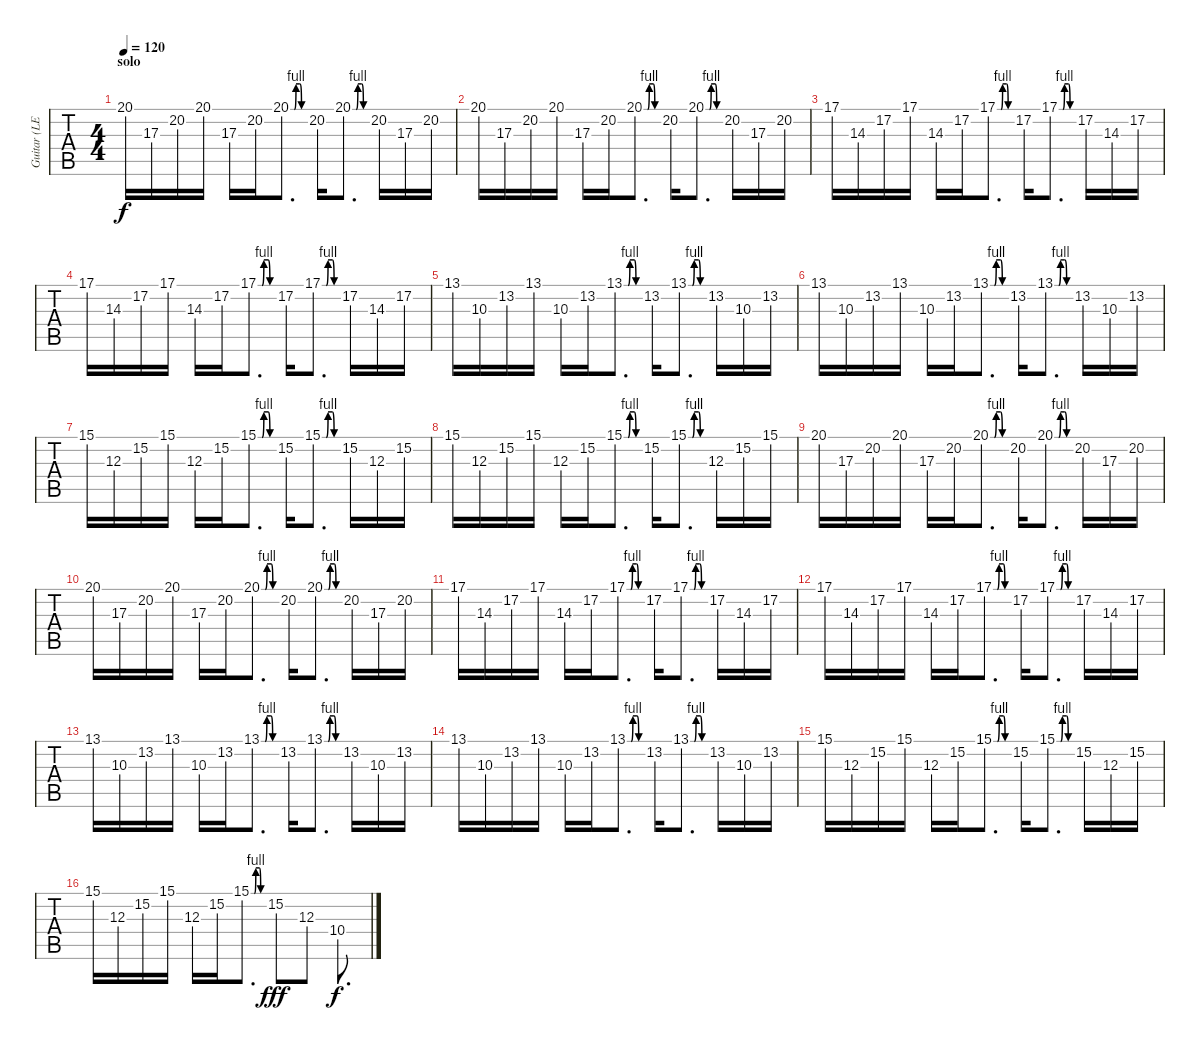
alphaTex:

\track ("Guitar (LEAD)" "Guitar (LE") {instrument distortionguitar}
\staff {tabs}
\tuning (E4 B3 G3 D3 A2 D2) {hide}
\ts (4 4)
\section ("" "solo")
\tempo 120
\clef g2
\ks c
20.1.16{dy f} 17.3.16 20.2.16 20.1.16 17.3.16 20.2.16 20.1{be (custom 0 0 15 0 22 4 38 4 45 0 60 0)}.8{d} 20.2.16 20.1{be (custom 0 0 15 0 22 4 38 4 45 0 60 0)}.8{d} 20.2.16 17.3.16 20.2.16 |
20.1.16 17.3.16 20.2.16 20.1.16 17.3.16 20.2.16 20.1{be (custom 0 0 15 0 22 4 38 4 45 0 60 0)}.8{d} 20.2.16 20.1{be (custom 0 0 15 0 22 4 38 4 45 0 60 0)}.8{d} 20.2.16 17.3.16 20.2.16 |
17.1.16 14.3.16 17.2.16 17.1.16 14.3.16 17.2.16 17.1{be (custom 0 0 15 0 22 4 38 4 45 0 60 0)}.8{d} 17.2.16 17.1{be (custom 0 0 15 0 22 4 38 4 45 0 60 0)}.8{d} 17.2.16 14.3.16 17.2.16 |
17.1.16 14.3.16 17.2.16 17.1.16 14.3.16 17.2.16 17.1{be (custom 0 0 15 0 22 4 38 4 45 0 60 0)}.8{d} 17.2.16 17.1{be (custom 0 0 15 0 22 4 38 4 45 0 60 0)}.8{d} 17.2.16 14.3.16 17.2.16 |
13.1.16 10.3.16 13.2.16 13.1.16 10.3.16 13.2.16 13.1{be (custom 0 0 15 0 22 4 38 4 45 0 60 0)}.8{d} 13.2.16 13.1{be (custom 0 0 15 0 22 4 38 4 45 0 60 0)}.8{d} 13.2.16 10.3.16 13.2.16 |
13.1.16 10.3.16 13.2.16 13.1.16 10.3.16 13.2.16 13.1{be (custom 0 0 15 0 22 4 38 4 45 0 60 0)}.8{d} 13.2.16 13.1{be (custom 0 0 15 0 22 4 38 4 45 0 60 0)}.8{d} 13.2.16 10.3.16 13.2.16 |
15.1.16 12.3.16 15.2.16 15.1.16 12.3.16 15.2.16 15.1{be (custom 0 0 15 0 22 4 38 4 45 0 60 0)}.8{d} 15.2.16 15.1{be (custom 0 0 15 0 22 4 38 4 45 0 60 0)}.8{d} 15.2.16 12.3.16 15.2.16 |
15.1.16 12.3.16 15.2.16 15.1.16 12.3.16 15.2.16 15.1{be (custom 0 0 15 0 22 4 38 4 45 0 60 0)}.8{d} 15.2.16 15.1{be (custom 0 0 15 0 22 4 38 4 45 0 60 0)}.8{d} 12.3.16 15.2.16 15.1.16 |
20.1.16 17.3.16 20.2.16 20.1.16 17.3.16 20.2.16 20.1{be (custom 0 0 15 0 22 4 38 4 45 0 60 0)}.8{d} 20.2.16 20.1{be (custom 0 0 15 0 22 4 38 4 45 0 60 0)}.8{d} 20.2.16 17.3.16 20.2.16 |
20.1.16 17.3.16 20.2.16 20.1.16 17.3.16 20.2.16 20.1{be (custom 0 0 15 0 22 4 38 4 45 0 60 0)}.8{d} 20.2.16 20.1{be (custom 0 0 15 0 22 4 38 4 45 0 60 0)}.8{d} 20.2.16 17.3.16 20.2.16 |
17.1.16 14.3.16 17.2.16 17.1.16 14.3.16 17.2.16 17.1{be (custom 0 0 15 0 22 4 38 4 45 0 60 0)}.8{d} 17.2.16 17.1{be (custom 0 0 15 0 22 4 38 4 45 0 60 0)}.8{d} 17.2.16 14.3.16 17.2.16 |
17.1.16 14.3.16 17.2.16 17.1.16 14.3.16 17.2.16 17.1{be (custom 0 0 15 0 22 4 38 4 45 0 60 0)}.8{d} 17.2.16 17.1{be (custom 0 0 15 0 22 4 38 4 45 0 60 0)}.8{d} 17.2.16 14.3.16 17.2.16 |
13.1.16 10.3.16 13.2.16 13.1.16 10.3.16 13.2.16 13.1{be (custom 0 0 15 0 22 4 38 4 45 0 60 0)}.8{d} 13.2.16 13.1{be (custom 0 0 15 0 22 4 38 4 45 0 60 0)}.8{d} 13.2.16 10.3.16 13.2.16 |
13.1.16 10.3.16 13.2.16 13.1.16 10.3.16 13.2.16 13.1{be (custom 0 0 15 0 22 4 38 4 45 0 60 0)}.8{d} 13.2.16 13.1{be (custom 0 0 15 0 22 4 38 4 45 0 60 0)}.8{d} 13.2.16 10.3.16 13.2.16 |
15.1.16 12.3.16 15.2.16 15.1.16 12.3.16 15.2.16 15.1{be (custom 0 0 15 0 22 4 38 4 45 0 60 0)}.8{d} 15.2.16 15.1{be (custom 0 0 15 0 22 4 38 4 45 0 60 0)}.8{d} 15.2.16 12.3.16 15.2.16 |
15.1.16 12.3.16 15.2.16 15.1.16 12.3.16 15.2.16 15.1{be (custom 0 0 15 0 22 4 38 4 45 0 60 0)}.8{d} 15.2.8{dy fff} 12.3.8 10.4.8{d dy f}
